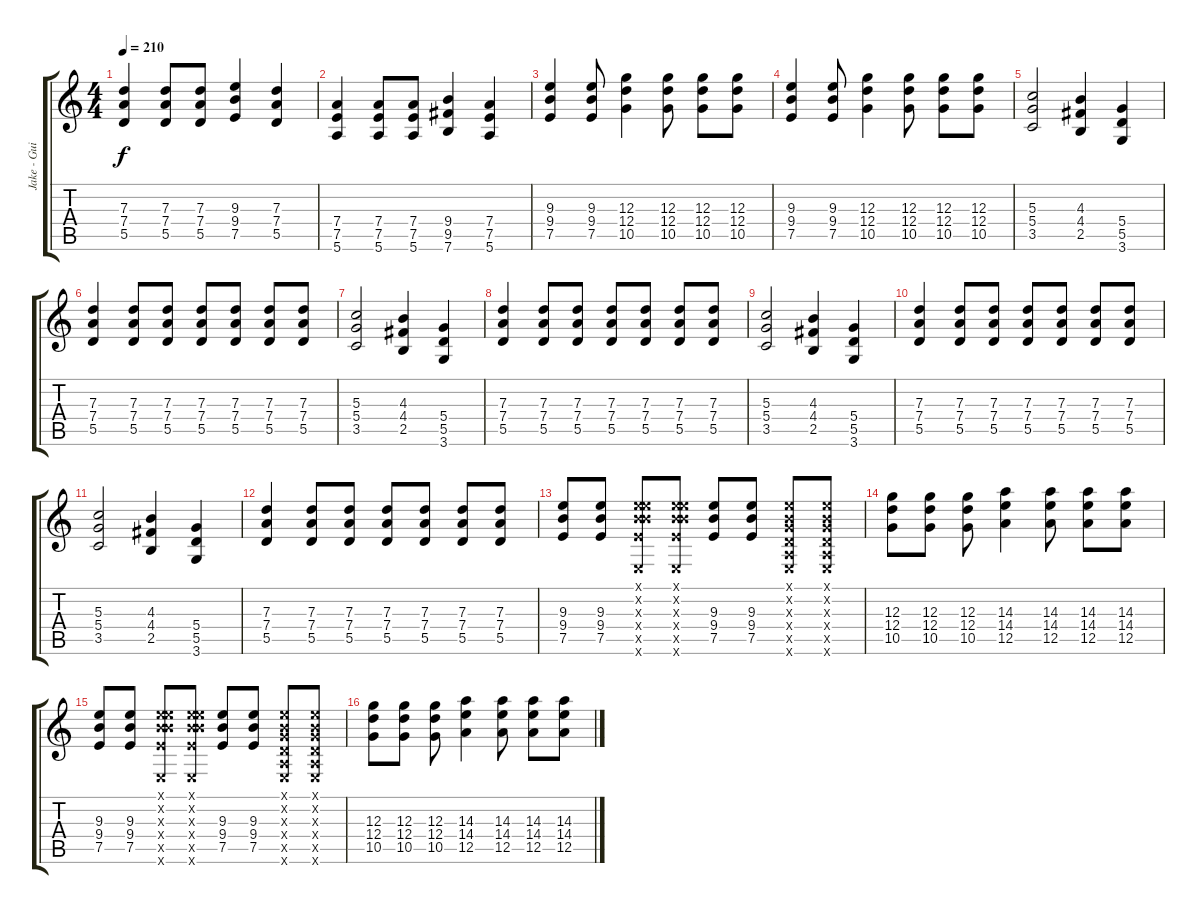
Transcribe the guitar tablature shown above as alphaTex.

\track ("Jake - Guitar 1" "Jake - Gui") {instrument distortionguitar}
\staff {score tabs}
\tuning (E4 B3 G3 D3 A2 E2) {hide}
\ts (4 4)
\tempo 210
\clef g2
\ks c
(7.3 7.4 5.5).4{dy f} (7.3 7.4 5.5).8 (7.3 7.4 5.5).8 (9.3 9.4 7.5).4 (7.3 7.4 5.5).4 |
(7.4 7.5 5.6).4 (7.4 7.5 5.6).8 (7.4 7.5 5.6).8 (9.4 9.5 7.6).4 (7.4 7.5 5.6).4 |
(9.3 9.4 7.5).4 (9.3 9.4 7.5).8 (12.3 12.4 10.5).4 (12.3 12.4 10.5).8 (12.3 12.4 10.5).8 (12.3 12.4 10.5).8 |
(9.3 9.4 7.5).4 (9.3 9.4 7.5).8 (12.3 12.4 10.5).4 (12.3 12.4 10.5).8 (12.3 12.4 10.5).8 (12.3 12.4 10.5).8 |
(5.3 5.4 3.5).2 (4.3 4.4 2.5).4 (5.4 5.5 3.6).4 |
(7.3 7.4 5.5).4 (7.3 7.4 5.5).8 (7.3 7.4 5.5).8 (7.3 7.4 5.5).8 (7.3 7.4 5.5).8 (7.3 7.4 5.5).8 (7.3 7.4 5.5).8 |
(5.3 5.4 3.5).2 (4.3 4.4 2.5).4 (5.4 5.5 3.6).4 |
(7.3 7.4 5.5).4 (7.3 7.4 5.5).8 (7.3 7.4 5.5).8 (7.3 7.4 5.5).8 (7.3 7.4 5.5).8 (7.3 7.4 5.5).8 (7.3 7.4 5.5).8 |
(5.3 5.4 3.5).2 (4.3 4.4 2.5).4 (5.4 5.5 3.6).4 |
(7.3 7.4 5.5).4 (7.3 7.4 5.5).8 (7.3 7.4 5.5).8 (7.3 7.4 5.5).8 (7.3 7.4 5.5).8 (7.3 7.4 5.5).8 (7.3 7.4 5.5).8 |
(5.3 5.4 3.5).2 (4.3 4.4 2.5).4 (5.4 5.5 3.6).4 |
(7.3 7.4 5.5).4 (7.3 7.4 5.5).8 (7.3 7.4 5.5).8 (7.3 7.4 5.5).8 (7.3 7.4 5.5).8 (7.3 7.4 5.5).8 (7.3 7.4 5.5).8 |
(9.3 9.4 7.5).8 (9.3 9.4 7.5).8 (0.1{x} 0.2{x} 9.3{x} 9.4{x} 7.5{x} 0.6{x}).8 (0.1{x} 0.2{x} 9.3{x} 9.4{x} 7.5{x} 0.6{x}).8 (9.3 9.4 7.5).8 (9.3 9.4 7.5).8 (0.1{x} 0.2{x} 0.3{x} 0.4{x} 0.5{x} 0.6{x}).8 (0.1{x} 0.2{x} 0.3{x} 0.4{x} 0.5{x} 0.6{x}).8 |
(12.3 12.4 10.5).8 (12.3 12.4 10.5).8 (12.3 12.4 10.5).8 (14.3 14.4 12.5).4 (14.3 14.4 12.5).8 (14.3 14.4 12.5).8 (14.3 14.4 12.5).8 |
(9.3 9.4 7.5).8 (9.3 9.4 7.5).8 (0.1{x} 0.2{x} 9.3{x} 9.4{x} 7.5{x} 0.6{x}).8 (0.1{x} 0.2{x} 9.3{x} 9.4{x} 7.5{x} 0.6{x}).8 (9.3 9.4 7.5).8 (9.3 9.4 7.5).8 (0.1{x} 0.2{x} 0.3{x} 0.4{x} 0.5{x} 0.6{x}).8 (0.1{x} 0.2{x} 0.3{x} 0.4{x} 0.5{x} 0.6{x}).8 |
(12.3 12.4 10.5).8 (12.3 12.4 10.5).8 (12.3 12.4 10.5).8 (14.3 14.4 12.5).4 (14.3 14.4 12.5).8 (14.3 14.4 12.5).8 (14.3 14.4 12.5).8
